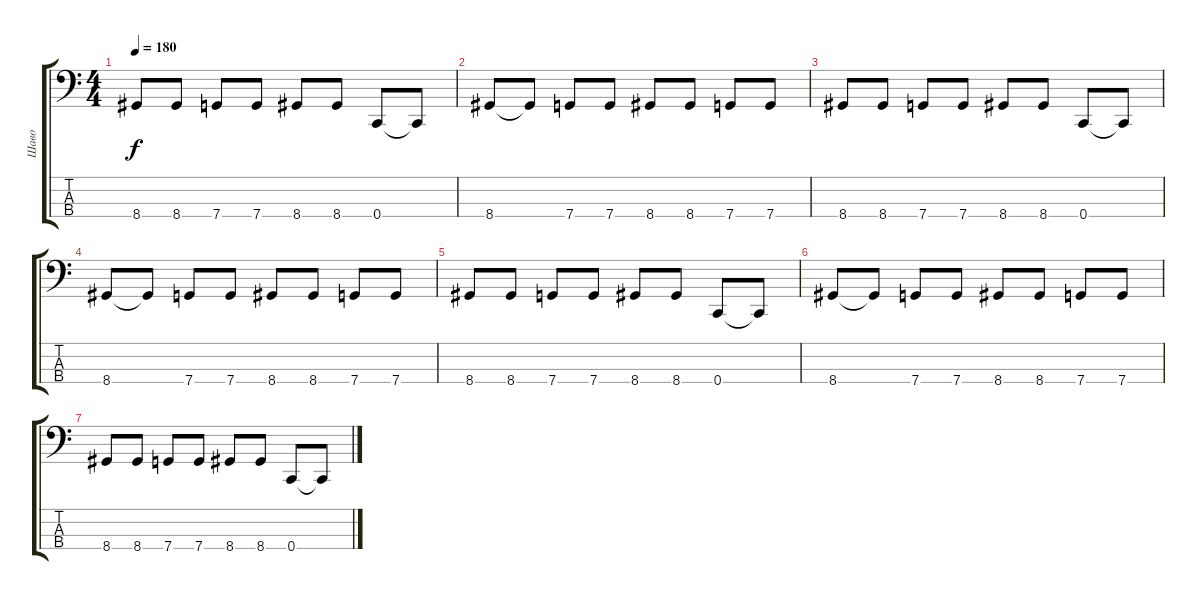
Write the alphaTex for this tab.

\track ("Шаво" "Шаво") {instrument electricbassfinger}
\staff {score tabs}
\tuning (F2 C2 G1 C1) {hide}
\ts (4 4)
\tempo 180
\clef f4
\ks c
8.4.8{dy f} 8.4.8 7.4.8 7.4.8 8.4.8 8.4.8 0.4.8 0.4{t}.8 |
8.4.8 8.4{t}.8 7.4.8 7.4.8 8.4.8 8.4.8 7.4.8 7.4.8 |
8.4.8 8.4.8 7.4.8 7.4.8 8.4.8 8.4.8 0.4.8 0.4{t}.8 |
8.4.8 8.4{t}.8 7.4.8 7.4.8 8.4.8 8.4.8 7.4.8 7.4.8 |
8.4.8 8.4.8 7.4.8 7.4.8 8.4.8 8.4.8 0.4.8 0.4{t}.8 |
8.4.8 8.4{t}.8 7.4.8 7.4.8 8.4.8 8.4.8 7.4.8 7.4.8 |
8.4.8 8.4.8 7.4.8 7.4.8 8.4.8 8.4.8 0.4.8 0.4{t}.8
